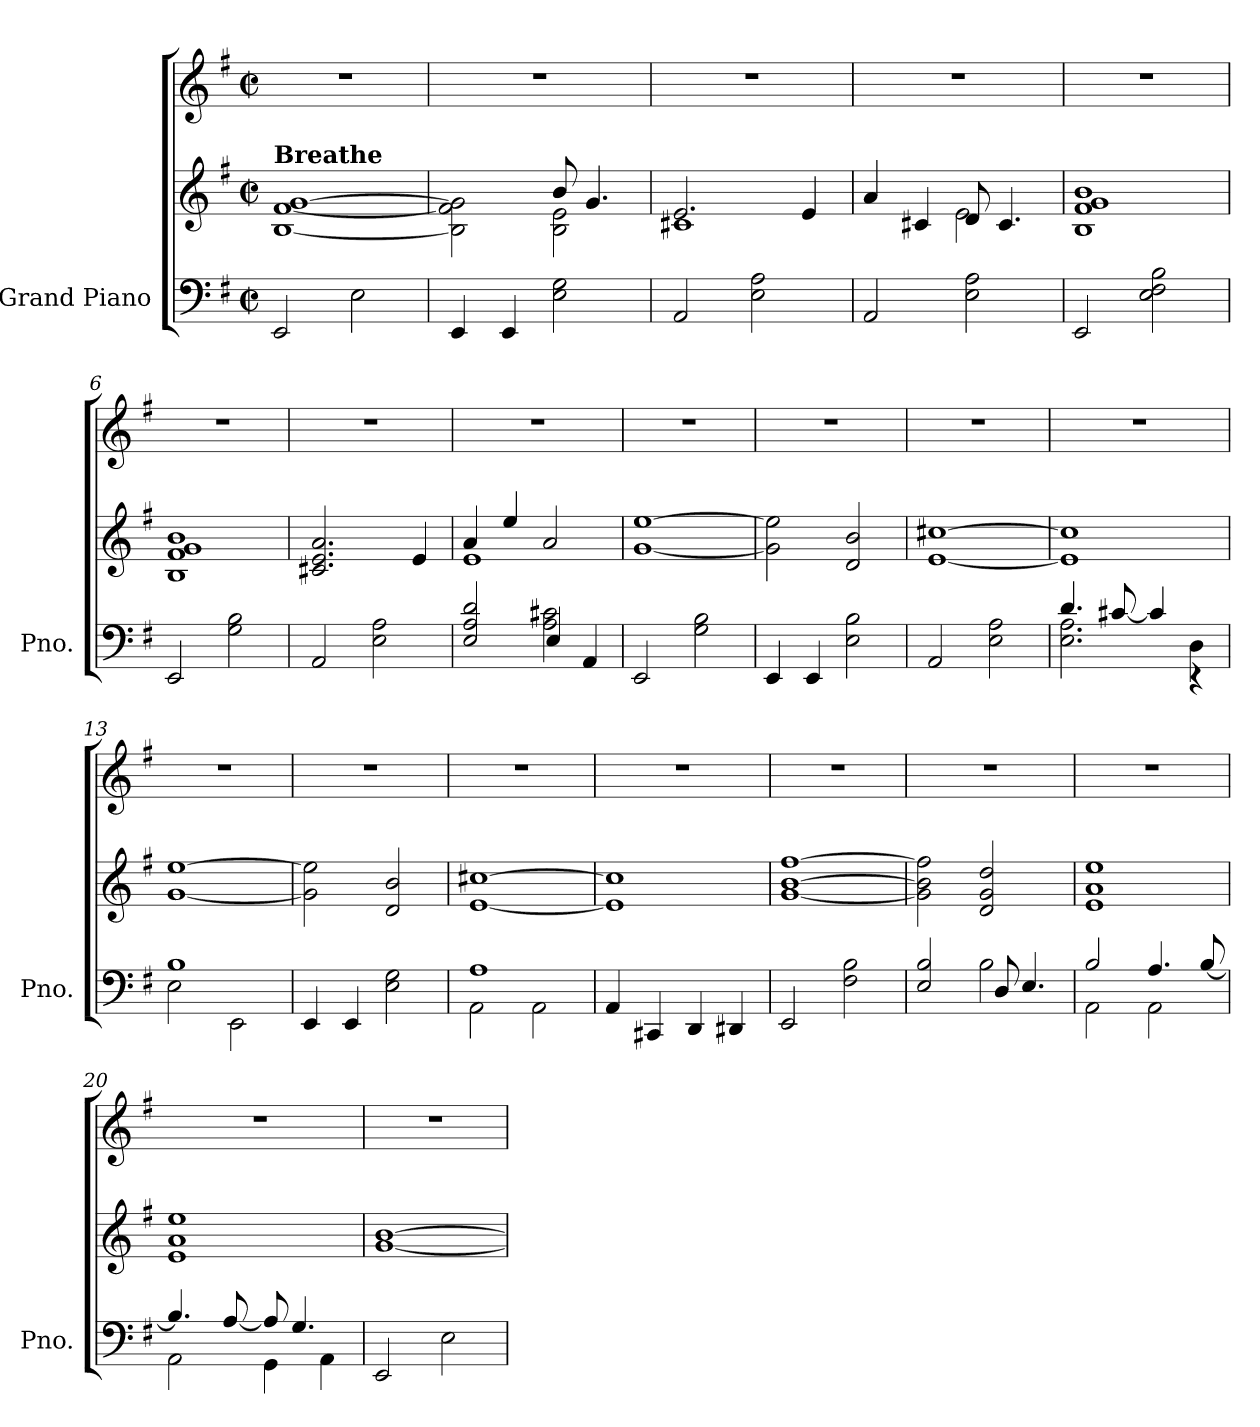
**kern	**kern	**kern
*part1	*part1	*part1
*staff3	*staff2	*staff1
*I"Grand Piano	*	*
*I'Pno.	*	*
*clefF4	*clefG2	*clefG2
*k[f#]	*k[f#]	*k[f#]
*M2/2	*M2/2	*M2/2
*met(c|)	*met(c|)	*met(c|)
*MM130	*MM130	*MM130
=1	=1	=1
!	!LO:TX:a:B:t=Breathe	!
2EE/	[1B [1f# [1g	1r
2E\	.	.
=2	=2	=2
*	*^	*
4EE/	2ryy	2B\] 2f#\] 2g\]	1r
4EE/	.	.	.
2E\ 2G\	8b/	2B\ 2e\	.
.	4.g/	.	.
=3	=3	=3	=3
2AA/	2.e/	1c#X	1r
2E\ 2A\	.	.	.
.	4e/	.	.
=4	=4	=4	=4
2AA/	4a/	2ryy	1r
.	4c#X/	.	.
2E\ 2A\	8d/	2e\	.
.	4.c#/	.	.
*	*v	*v	*
=5	=5	=5
2EE/	1B 1f# 1g 1b	1r
2E\ 2F#\ 2B\	.	.
=6	=6	=6
2EE/	1B 1f# 1g 1b	1r
2G\ 2B\	.	.
=7	=7	=7
2AA/	2.c#X/ 2.e/ 2.a/	1r
2E\ 2A\	.	.
.	4e/	.
=8	=8	=8
*^	*^	*
2ryy	2E/ 2A/ 2d/	4a/	1e	1r
.	.	4ee/	.	.
2A\ 2c#X\	4E/	2a/	.	.
.	4AA/	.	.	.
*v	*v	*	*	*
*	*v	*v	*
=9	=9	=9
2EE/	[1g [1ee	1r
2G\ 2B\	.	.
!!LO:LB:g=z
=10	=10	=10
4EE/	2g\] 2ee\]	1r
4EE/	.	.
2E\ 2B\	2d/ 2b/	.
=11	=11	=11
2AA/	[1e [1cc#X	1r
2E\ 2A\	.	.
=12	=12	=12
*^	*	*
2.E\ 2.A\	4.d/	1e] 1cc#]	1r
.	[8c#X/	.	.
.	4c#/]	.	.
4D\	4r	.	.
=13	=13	=13	=13
2E\	1B	[1g [1ee	1r
2EE\	.	.	.
*v	*v	*	*
=14	=14	=14
4EE/	2g\] 2ee\]	1r
4EE/	.	.
2E\ 2G\	2d/ 2b/	.
=15	=15	=15
*^	*	*
2AA\	1A	[1e [1cc#X	1r
2AA\	.	.	.
*v	*v	*	*
=16	=16	=16
4AA/	1e] 1cc#]	1r
4CC#X/	.	.
4DD/	.	.
4DD#X/	.	.
=17	=17	=17
2EE/	[1g [1b [1ff#	1r
2F#\ 2B\	.	.
=18	=18	=18
*^	*	*
2ryy	2E/ 2B/	2g\] 2b\] 2ff#\]	1r
2B\	8D/	2d/ 2g/ 2dd/	.
.	4.E/	.	.
!!LO:LB:g=z
=19	=19	=19	=19
2AA\	2B/	1e 1a 1ee	1r
2AA\	4.A/	.	.
.	[8B/	.	.
=20	=20	=20	=20
2AA\	4.B/]	1e 1a 1ee	1r
.	[8A/	.	.
4GG\	8A/]	.	.
.	4.G/	.	.
4AA\	.	.	.
*v	*v	*	*
=21	=21	=21
2EE/	[1g [1b	1r
2E\	.	.
=	=	=
*-	*-	*-
